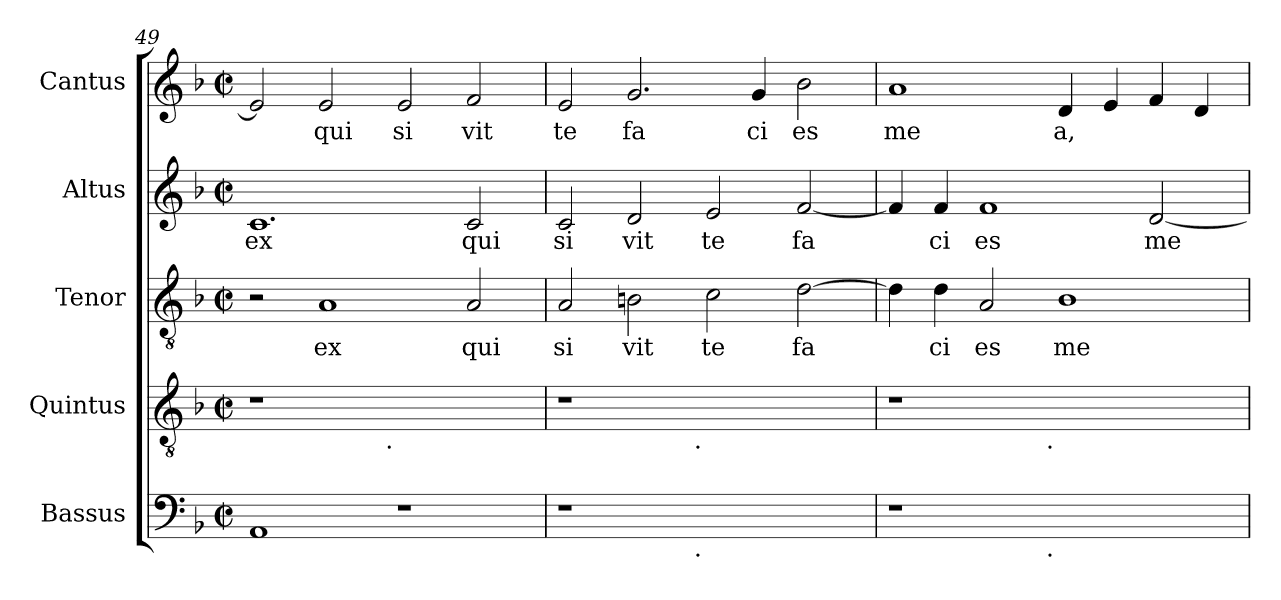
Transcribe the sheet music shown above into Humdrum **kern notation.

**kern	**text	**kern	**kern	**text	**kern	**text	**kern	**text
*part5	*part5	*part4	*part3	*part3	*part2	*part2	*part1	*part1
*staff5	*staff5	*staff4	*staff3	*staff3	*staff2	*staff2	*staff1	*staff1
*I"Bassus	*	*I"Quintus	*I"Tenor	*	*I"Altus	*	*I"Cantus	*
*clefF4	*	*clefGv2	*clefGv2	*	*clefG2	*	*clefG2	*
*k[b-]	*	*k[b-]	*k[b-]	*	*k[b-]	*	*k[b-]	*
*F:	*	*F:	*F:	*	*F:	*	*F:	*
*M2/2	*	*M2/2	*M2/2	*	*M2/2	*	*M2/2	*
*met(c|)	*	*met(c|)	*met(c|)	*	*met(c|)	*	*met(c|)	*
=49	=49	=49	=49	=49	=49	=49	=49	=49
!	!LO:LY:b:cj	!	!	!	!	!LO:LY:b:cj	!	!LO:LY:b:cj
*	*	*^	*	*	*	*	*	*
1AA	.	1r	2ryy	2r	.	1.c	ex	2e/]	.
!	!	!	!	!	!LO:LY:b:cj	!	!	!	!LO:LY:b:cj
.	.	.	4...ryy	1A	ex	.	.	2e/	qui
!	!	!	!LO:TX:b:t=.	!	!	!	!	!	!
.	.	.	1ryy	.	.	.	.	.	.
!	!	!	!	!	!	!	!	!	!LO:LY:b:cj
1r	.	1ryy	.	.	.	.	.	2e/	si
!	!	!	!	!	!LO:LY:b:cj	!	!LO:LY:b:cj	!	!LO:LY:b:cj
.	.	.	.	2A/	qui	2c/	qui	2f/	vit
.	.	.	32ryy	.	.	.	.	.	.
=50	=50	=50	=50	=50	=50	=50	=50	=50	=50
!	!	!	!	!	!LO:LY:b:cj	!	!LO:LY:b:cj	!	!LO:LY:b:cj
*^	*	*	*	*	*	*	*	*	*
1r	2ryy	.	1r	2ryy	2A/	si	2c/	si	2e/	te
!	!	!	!	!	!	!LO:LY:b:cj	!	!LO:LY:b:cj	!	!LO:LY:b:cj
.	4...ryy	.	.	4...ryy	2Bn\	vit	2d/	vit	2.g/	fa
!	!	!	!	!LO:TX:b:t=.	!	!	!	!	!	!
!	!LO:TX:b:t=.	!	!	!	!	!	!	!	!	!
.	1ryy	.	.	1ryy	.	.	.	.	.	.
!	!	!	!	!	!	!LO:LY:b:cj	!	!LO:LY:b:cj	!	!
1ryy	.	.	1ryy	.	2c\	te	2e/	te	.	.
!	!	!	!	!	!	!	!	!	!	!LO:LY:b:cj
.	.	.	.	.	.	.	.	.	4g/	ci
!	!	!	!	!	!	!LO:LY:b:cj	!	!LO:LY:b:cj	!	!LO:LY:b:cj
.	.	.	.	.	[>2d\	fa	[<2f/	fa	2b-\	es
.	32ryy	.	.	32ryy	.	.	.	.	.	.
=51	=51	=51	=51	=51	=51	=51	=51	=51	=51	=51
!	!	!	!	!	!	!LO:LY:b:cj	!	!LO:LY:b:cj	!	!LO:LY:b:cj
1r	2ryy	.	1r	2ryy	4d\]	.	4f/]	.	1a	me
!	!	!	!	!	!	!LO:LY:b:cj	!	!LO:LY:b:cj	!	!
.	.	.	.	.	4d\	ci	4f/	ci	.	.
!	!	!	!	!	!	!LO:LY:b:cj	!	!LO:LY:b:cj	!	!
.	4...ryy	.	.	4...ryy	2A/	es	1f	es	.	.
!	!	!	!	!LO:TX:b:t=.	!	!	!	!	!	!
!	!LO:TX:b:t=.	!	!	!	!	!	!	!	!	!
.	1ryy	.	.	1ryy	.	.	.	.	.	.
!	!	!	!	!	!	!LO:LY:b:cj	!	!	!	!LO:LY:b:cj
1ryy	.	.	1ryy	.	1B-	me	.	.	4d/	a,
!	!	!	!	!	!	!	!	!	!	!LO:LY:b:cj
.	.	.	.	.	.	.	.	.	4e/	.
!	!	!	!	!	!	!	!	!LO:LY:b:cj	!	!LO:LY:b:cj
.	.	.	.	.	.	.	[<2d/	me	4f/	.
!	!	!	!	!	!	!	!	!	!	!LO:LY:b:cj
.	.	.	.	.	.	.	.	.	4d/	.
.	32ryy	.	.	32ryy	.	.	.	.	.	.
*v	*v	*	*	*	*	*	*	*	*	*
*	*	*v	*v	*	*	*	*	*	*
=	=	=	=	=	=	=	=	=
*-	*-	*-	*-	*-	*-	*-	*-	*-
